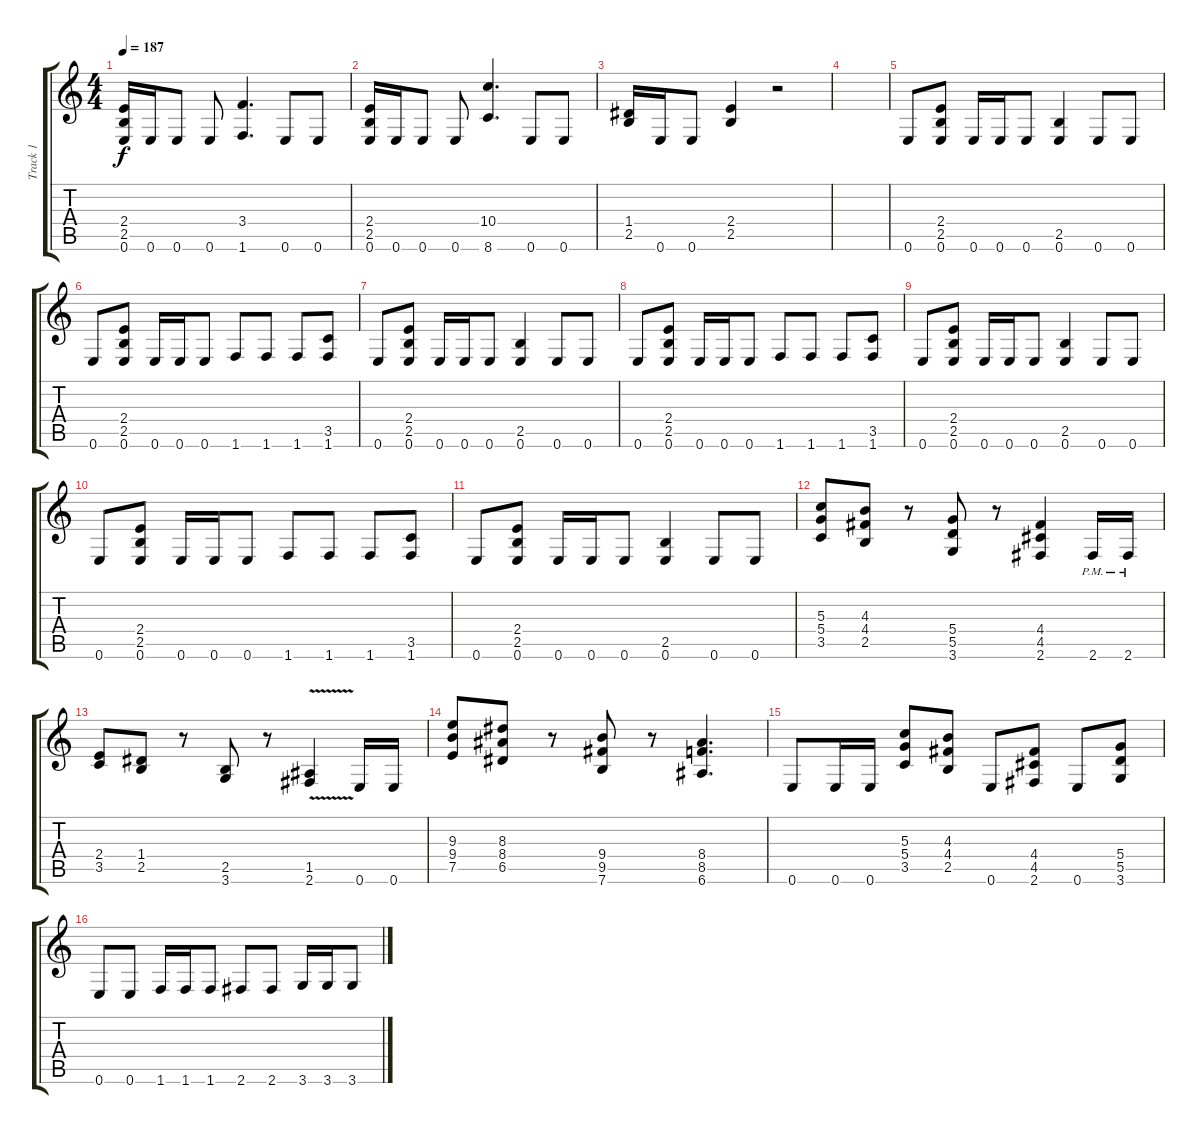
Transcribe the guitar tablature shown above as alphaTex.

\track ("Track 1" "Track 1") {instrument distortionguitar}
\staff {score tabs}
\tuning (E4 B3 G3 D3 A2 E2) {hide}
\ts (4 4)
\tempo 187
\clef g2
\ks c
(2.4 2.5 0.6).16{dy f} 0.6.16 0.6.8 0.6.8 (3.4 1.6).4{d} 0.6.8 0.6.8 |
(2.4 2.5 0.6).16 0.6.16 0.6.8 0.6.8 (10.4 8.6).4{d} 0.6.8 0.6.8 |
(1.4 2.5).16 0.6.16 0.6.8 (2.4 2.5).4 r.2 |
|
0.6.8 (2.4 2.5 0.6).8 0.6.16 0.6.16 0.6.8 (2.5 0.6).4 0.6.8 0.6.8 |
0.6.8 (2.4 2.5 0.6).8 0.6.16 0.6.16 0.6.8 1.6.8 1.6.8 1.6.8 (3.5 1.6).8 |
0.6.8 (2.4 2.5 0.6).8 0.6.16 0.6.16 0.6.8 (2.5 0.6).4 0.6.8 0.6.8 |
0.6.8 (2.4 2.5 0.6).8 0.6.16 0.6.16 0.6.8 1.6.8 1.6.8 1.6.8 (3.5 1.6).8 |
0.6.8 (2.4 2.5 0.6).8 0.6.16 0.6.16 0.6.8 (2.5 0.6).4 0.6.8 0.6.8 |
0.6.8 (2.4 2.5 0.6).8 0.6.16 0.6.16 0.6.8 1.6.8 1.6.8 1.6.8 (3.5 1.6).8 |
0.6.8 (2.4 2.5 0.6).8 0.6.16 0.6.16 0.6.8 (2.5 0.6).4 0.6.8 0.6.8 |
(5.3 5.4 3.5).8 (4.3 4.4 2.5).8 r.8 (5.4 5.5 3.6).8 r.8 (4.4 4.5 2.6).4 2.6{pm}.16 2.6{pm}.16 |
(2.4 3.5).8 (1.4 2.5).8 r.8 (2.5 3.6).8 r.8 (1.5{v} 2.6{v}).4 0.6.16 0.6.16 |
(9.3 9.4 7.5).8 (8.3 8.4 6.5).8 r.8 (9.4 9.5 7.6).8 r.8 (8.4 8.5 6.6).4{d} |
0.6.8 0.6.16 0.6.16 (5.3 5.4 3.5).8 (4.3 4.4 2.5).8 0.6.8 (4.4 4.5 2.6).8 0.6.8 (5.4 5.5 3.6).8 |
0.6.8 0.6.8 1.6.16 1.6.16 1.6.8 2.6.8 2.6.8 3.6.16 3.6.16 3.6.8
